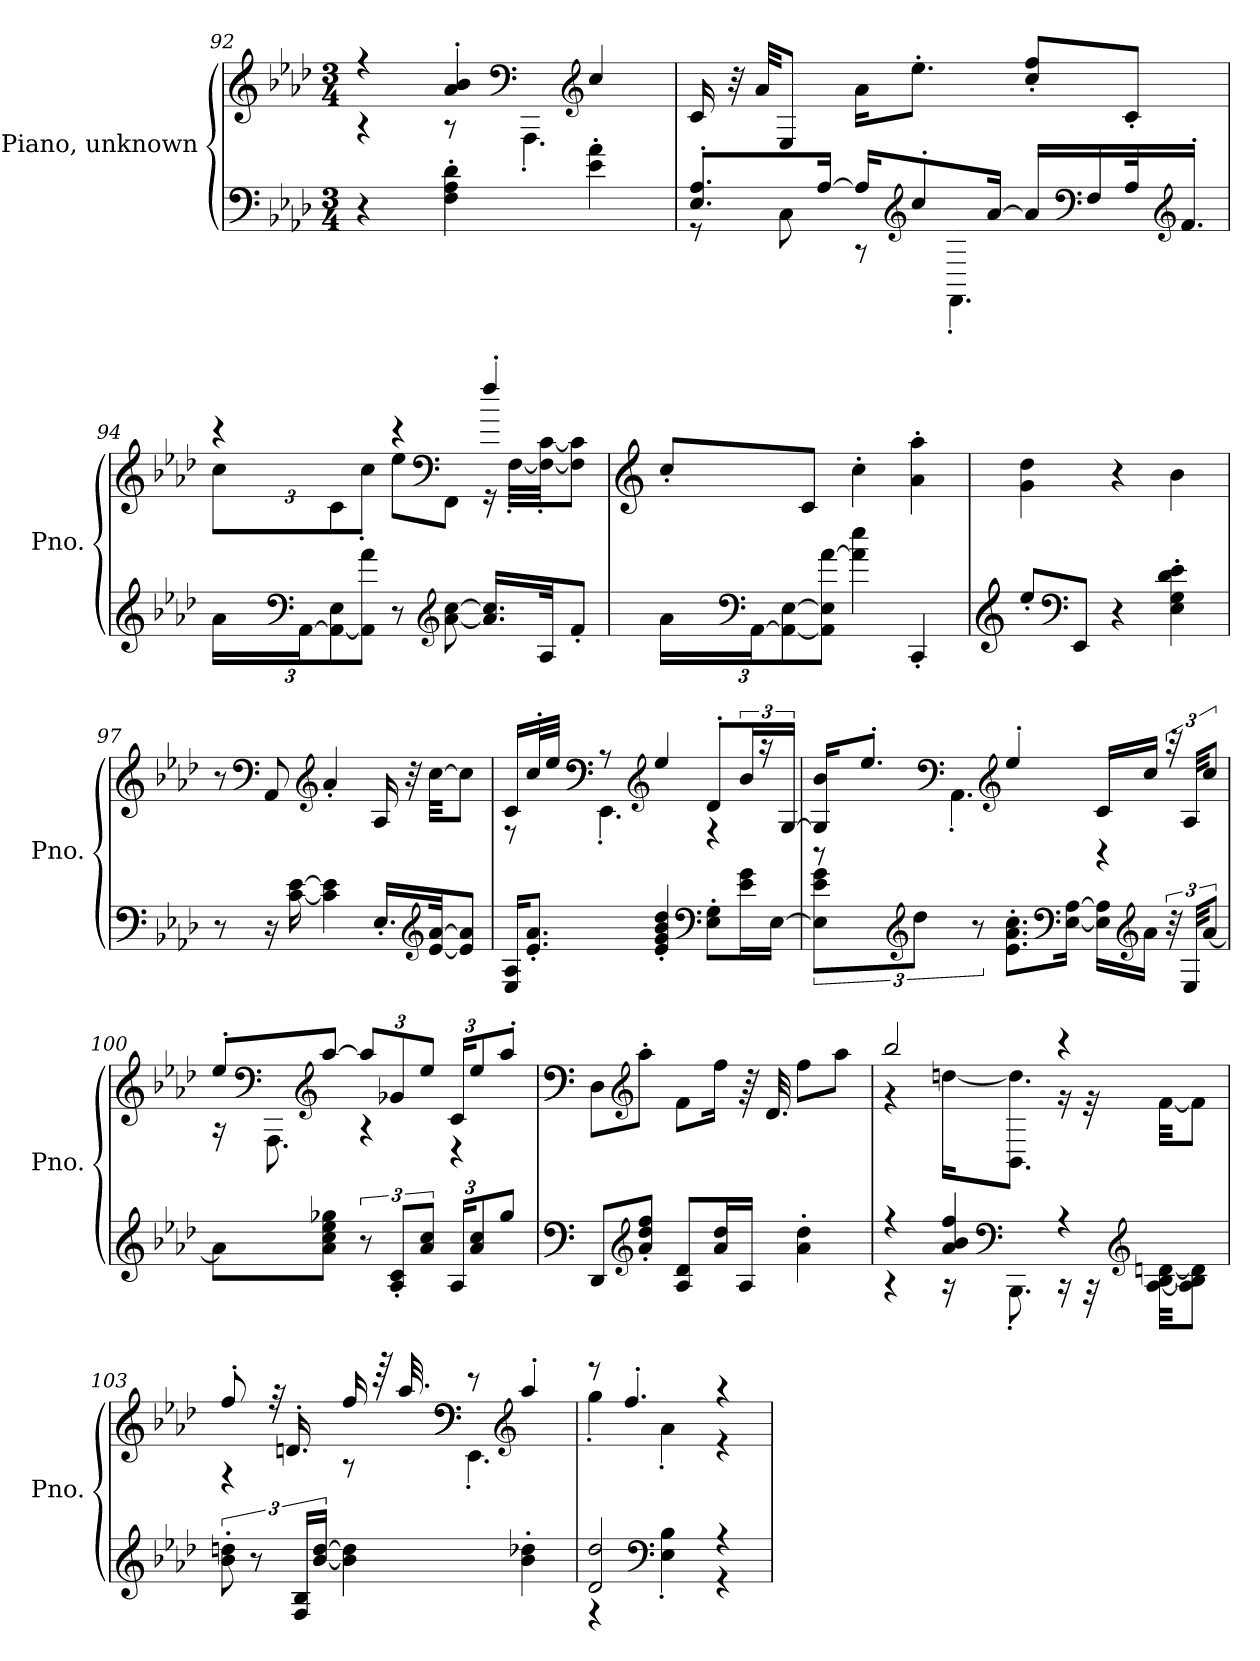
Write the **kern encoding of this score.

**kern	**kern
*part1	*part1
*staff2	*staff1
*I"Piano, unknown	*
*I'Pno.	*
*clefF4	*clefG2
*k[b-e-a-d-]	*k[b-e-a-d-]
*M3/4	*M3/4
=92	=92
*	*^
4r	4r	4r
4F\' 4A-\' 4d-\'	4a-/' 4b-/'	8r
*	*clefF4	*
.	.	4.AAA-'\
*	*clefG2	*
4e-\' 4a-\'	4cc/	.
*	*v	*v
!!LO:LB:g=z
=93	=93
*^	*
8.E-/' 8.A-/'L	8r	16c/
.	.	32r
.	.	32a-/KKL
.	8C\	8E-/J
[16A-/Jk	.	.
16A-/KL]	8r	16a-\KL
*clefG2	*	*
8cc'/	.	8.ee-'\J
.	4.FF'\	.
[16a-/Jk	.	.
16a-/LL]	.	8cc/' 8ff/'L
*clefF4	*	*
16F/	.	.
32A-/K	.	8c'/J
*clefG2	*	*
16.f'/JJ	.	.
*v	*v	*
=94	=94
*	*^
*Xbrackettup	*	*Xbrackettup
24a-\LL	4r	12cc\L
*clefF4	*	*
[24AA-\J	.	.
12AA-\_ 12E-\	.	12c\
12AA-\] 12a-\J	.	12cc'\J
8r	4r	8ee-\L
*clefG2	*clefF4	*
[8a-\ [8cc\	.	8FF\J
16.a-/] 16.cc/]LL	4ff'/	16r
.	.	[32F'\LLL
32A-/JK	.	32F\_' [32c\'JJ
8f'/J	.	8F\] 8c\]J
*	*v	*v
!!LO:LB:g=z
=95	=95
*	*clefG2
24a-\LL	8cc'/L
*clefF4	*
[24AA-\J	.
12AA-\_ [12E-\	.
.	8c/J
12AA-\] 12E-\] [12a-\J	.
4a-\] 4ee-\	4cc'\
4CC'/	4a-\' 4aa-\'
=96	=96
*clefG2	*
8ee-'/L	4g\ 4dd-\
*clefF4	*
8EE-/J	.
4r	4r
4E-\' 4G\' 4d-\' 4e-\'	4b-\
=97	=97
8r	8r
*	*clefF4
16r	8AA-/
[16c\ [16e-\	.
*	*clefG2
4c\] 4e-\]	4a-'/
16.E-'/LL	16A-/
.	32r
*clefG2	*
[32e-/ [32a-/JK	[32cc\KKL
8e-/] 8a-/]J	8cc\J]
!!LO:LB:g=z
=98	=98
*	*^
16E-/ 16A-/KL	16c/LL	8r
8.e-/' 8.a-/'J	32cc'/L	.
.	32ee-/JJJ	.
*	*clefF4	*
.	8r	4.EE-'\
*	*clefG2	*
4e-/' 4g/' 4b-/' 4dd-/'	4ee-/	.
*clefF4	*	*
8E-\' 8G\'L	8d-'/L	4r
*	*brackettup	*
16e-\ 16g\L	24b-/Jk	.
.	24r	.
[16E-\JJ	.	.
.	[24G/	.
=99	=99	=99
*brackettup	*	*
12E-\] 12e-\ 12g\L	16G/] 16b-/KL	8r
.	8.ee-'/J	.
*clefG2	*	*
12dd-\J	.	.
*	*clefF4	*
.	.	4.AA-'\
12r	.	.
*	*clefG2	*
8.e-\' 8.a-\' 8.cc\'L	4ee-'/	.
*clefF4	*	*
[16E-\ [16A-\Jk	.	.
16E-\] 16A-\]LL	16c/LL	4r
*clefG2	*	*
16a-\JJ	16cc/JJ	.
48r	48r	.
48E-/KKL	48A-/KKL	.
[12a-/J	12cc/J	.
!!LO:LB:g=z	!!
=100	=100	=100
8a-\L]	8ee-'/L	16r
*	*clefF4	*
.	.	8.AAA-\
*	*clefG2	*
8a-\ 8cc\ 8ee-\ 8gg-X\J	[8aa-/J	.
*	*Xbrackettup	*
12r	12aa-/L]	4r
12A-/' 12c/'L	12g-X/	.
12a-/ 12cc/J	12ee-/J	.
*Xbrackettup	*	*
24A-/KL	24c/KL	4r
12a-/ 12cc/	12ee-/	.
8gg-/J	8aa-'/J	.
*	*v	*v
=101	=101
*clefF4	*clefF4
8DD-/L	8D-\L
*clefG2	*clefG2
8a-/' 8dd-/' 8ff/'J	8aa-'\J
8A-/ 8d-/L	8f\L
16a-/ 16dd-/L	16ff\Jk
16A-/JJ	64r
.	32.d-/
4a-\' 4dd-\'	8ff\L
.	8aa-\J
=102	=102
*^	*^
4r	4r	2bb-/	4r
4a-/ 4b-/ 4ff/	16r	.	[16ddn\KL
*clefF4	*	*	*
.	8.BBB-'\	.	8.BB-\ 8.dd\]J
4r	16r	4r	16r
.	32r	.	32r
*clefG2	*	*	*
.	[32A-\ [32B-\ [32dn\KKL	.	[32f\KKL
.	8A-\] 8B-\] 8d\]J	.	8f\J]
*v	*v	*	*
!!LO:LB:g=z	!!
=103	=103	=103
*brackettup	*	*
12b-\' 12ddn\'	8ff'/	4r
12r	.	.
.	32r	.
.	16.dn'/	.
24F/ 24B-/LL	.	.
[24b-/ [24dd/JJ	.	.
4b-\] 4dd\]	16ff/	8r
.	64r	.
.	32.aa-/	.
*	*clefF4	*
.	8r	4.EE-'\
*	*clefG2	*
4b-\' 4dd-X\'	4aa-'/	.
=104	=104	=104
*^	*	*
2d-/ 2dd-/	4r	8r	4gg'\
.	.	4.ff'/	.
*clefF4	*	*	*
.	4E-\' 4B-\'	.	4a-'\
4r	4r	4r	4r
*v	*v	*	*
*	*v	*v
=	=
*-	*-
